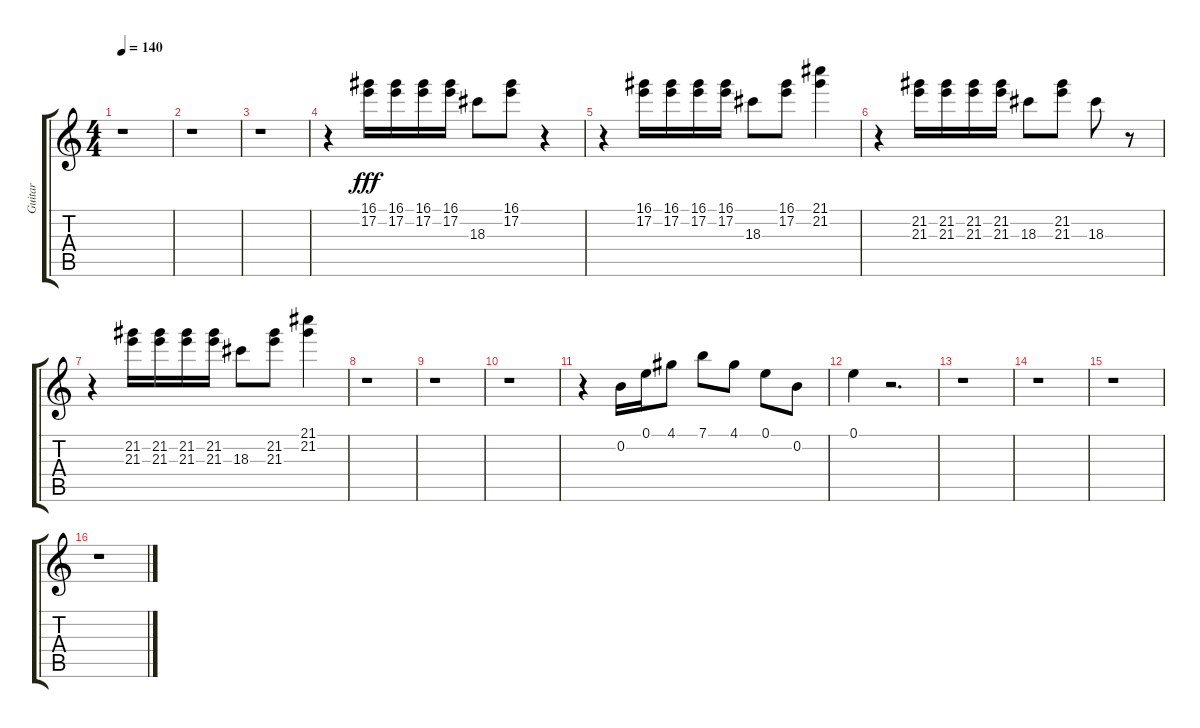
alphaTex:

\track ("Guitar" "Guitar") {instrument acousticguitarsteel}
\staff {score tabs}
\tuning (E4 B3 G3 D3 A2 E2) {hide}
\ts (4 4)
\tempo 140
\clef g2
\ks c
r.1{dy fff} |
r.1 |
r.1 |
r.4 (16.1 17.2).16{volume 9} (16.1 17.2).16 (16.1 17.2).16 (16.1 17.2).16 18.3.8 (16.1 17.2).8 r.4 |
r.4 (16.1 17.2).16 (16.1 17.2).16 (16.1 17.2).16 (16.1 17.2).16 18.3.8 (16.1 17.2).8 (21.1 21.2).4 |
r.4 (21.2 21.3).16 (21.2 21.3).16 (21.2 21.3).16 (21.2 21.3).16 18.3.8 (21.2 21.3).8 18.3.8 r.8 |
r.4 (21.2 21.3).16 (21.2 21.3).16 (21.2 21.3).16 (21.2 21.3).16 18.3.8 (21.2 21.3).8 (21.1 21.2).4 |
r.1 |
r.1 |
r.1 |
r.4 0.2.16 0.1.16 4.1.8 7.1.8 4.1.8 0.1.8 0.2.8 |
0.1.4 r.2{d} |
r.1 |
r.1 |
r.1 |
r.1
